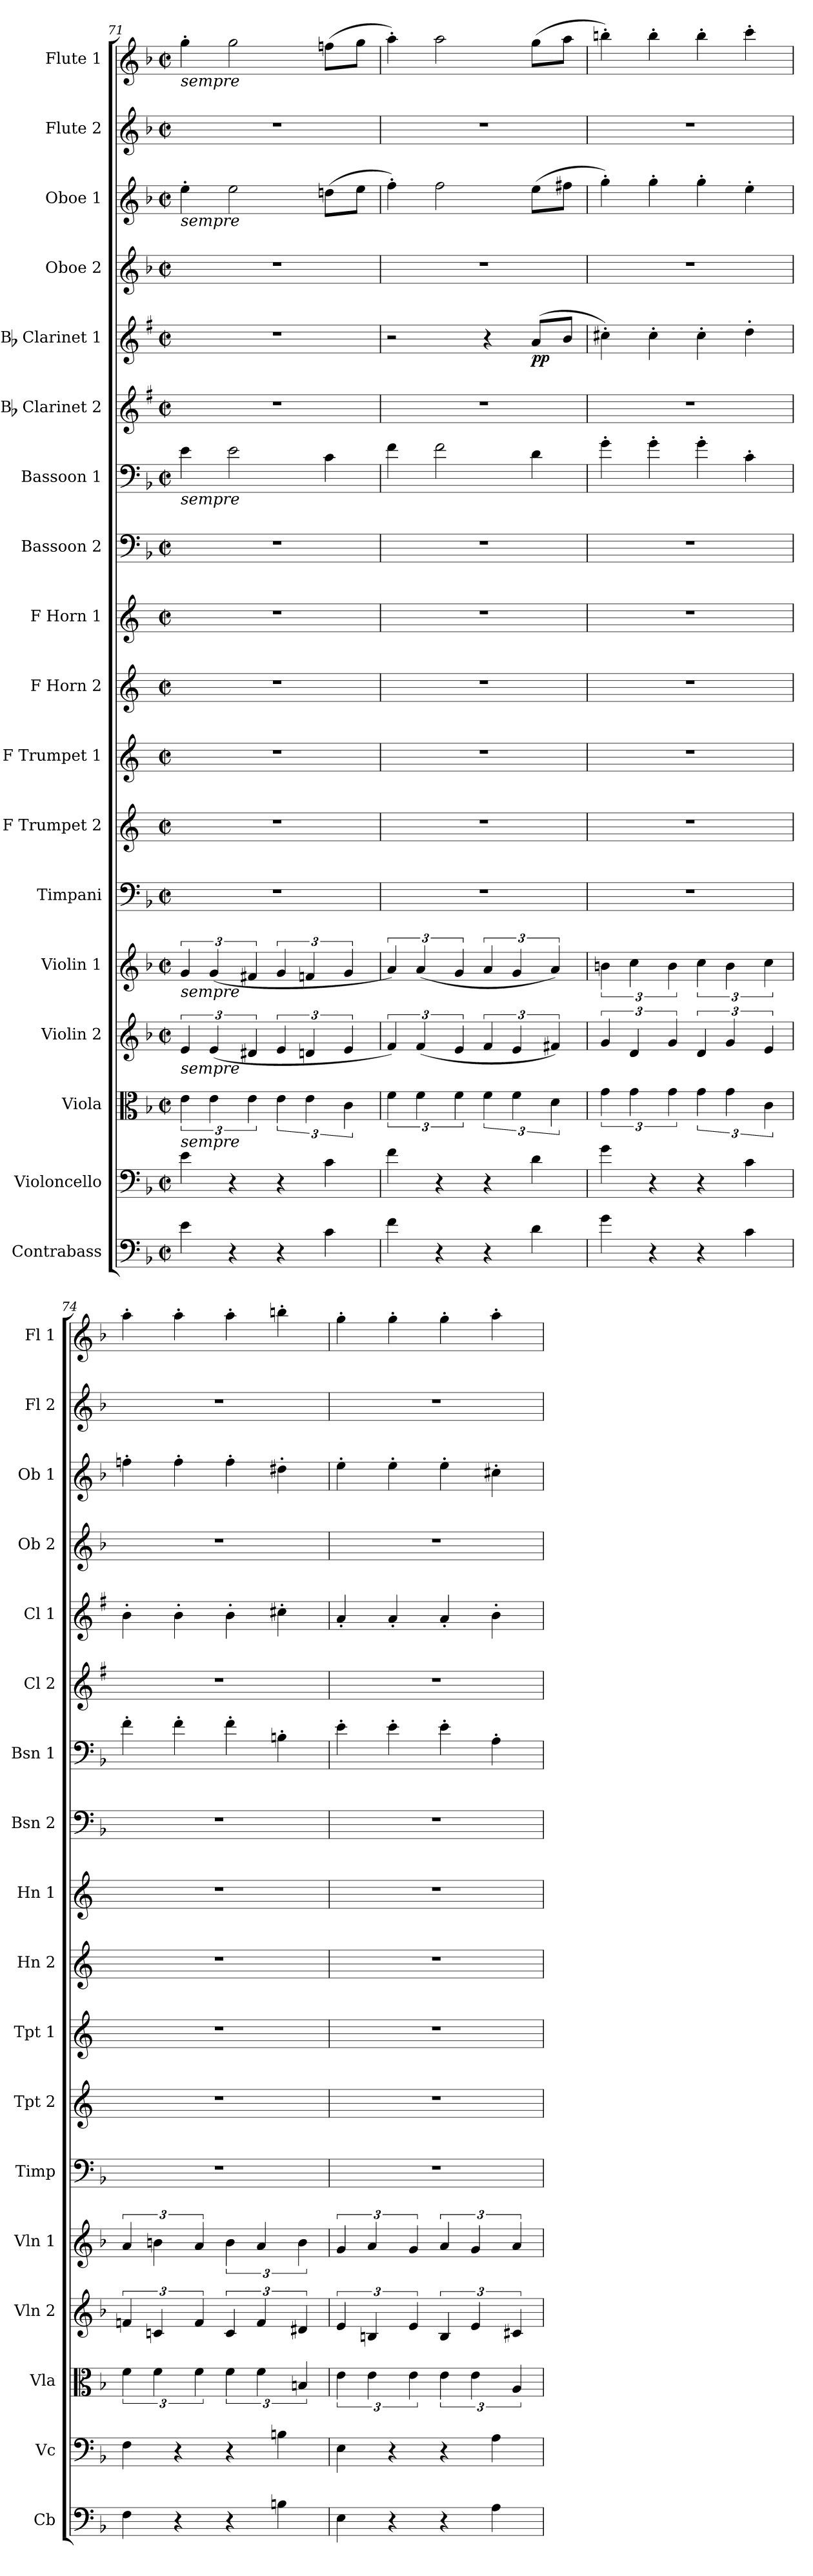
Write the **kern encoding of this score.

**kern	**kern	**kern	**kern	**kern	**kern	**kern	**kern	**kern	**kern	**kern	**kern	**kern	**kern	**dynam	**kern	**kern	**kern	**kern
*part18	*part17	*part16	*part15	*part14	*part13	*part12	*part11	*part10	*part9	*part8	*part7	*part6	*part5	*part5	*part4	*part3	*part2	*part1
*staff18	*staff17	*staff16	*staff15	*staff14	*staff13	*staff12	*staff11	*staff10	*staff9	*staff8	*staff7	*staff6	*staff5	*staff5	*staff4	*staff3	*staff2	*staff1
*I"Contrabass	*I"Violoncello	*I"Viola	*I"Violin 2	*I"Violin 1	*I"Timpani	*I"F Trumpet 2	*I"F Trumpet 1	*I"F Horn 2	*I"F Horn 1	*I"Bassoon 2	*I"Bassoon 1	*I"Bb Clarinet 2	*I"Bb Clarinet 1	*	*I"Oboe 2	*I"Oboe 1	*I"Flute 2	*I"Flute 1
*I'Cb	*I'Vc	*I'Vla	*I'Vln 2	*I'Vln 1	*I'Timp	*I'Tpt 2	*I'Tpt 1	*I'Hn 2	*I'Hn 1	*I'Bsn 2	*I'Bsn 1	*I'Cl 2	*I'Cl 1	*	*I'Ob 2	*I'Ob 1	*I'Fl 2	*I'Fl 1
*clefF4	*clefF4	*clefC3	*clefG2	*clefG2	*clefF4	*clefG2	*clefG2	*clefG2	*clefG2	*clefF4	*clefF4	*clefG2	*clefG2	*	*clefG2	*clefG2	*clefG2	*clefG2
*ITrd7c12	*	*	*	*	*	*ITrd-3c-5	*ITrd-3c-5	*ITrd4c7	*ITrd4c7	*	*	*ITrd1c2	*ITrd1c2	*	*	*	*	*
*k[b-]	*k[b-]	*k[b-]	*k[b-]	*k[b-]	*k[b-]	*k[b-]	*k[b-]	*k[b-]	*k[b-]	*k[b-]	*k[b-]	*k[b-]	*k[b-]	*	*k[b-]	*k[b-]	*k[b-]	*k[b-]
*M2/2	*M2/2	*M2/2	*M2/2	*M2/2	*M2/2	*M2/2	*M2/2	*M2/2	*M2/2	*M2/2	*M2/2	*M2/2	*M2/2	*	*M2/2	*M2/2	*M2/2	*M2/2
*met(c|)	*met(c|)	*met(c|)	*met(c|)	*met(c|)	*met(c|)	*met(c|)	*met(c|)	*met(c|)	*met(c|)	*met(c|)	*met(c|)	*met(c|)	*met(c|)	*	*met(c|)	*met(c|)	*met(c|)	*met(c|)
=71	=71	=71	=71	=71	=71	=71	=71	=71	=71	=71	=71	=71	=71	=71	=71	=71	=71	=71
!	!	!	!	!	!	!	!	!	!	!	!	!	!	!	!	!	!	!LO:TX:b:i:t=sempre
!	!	!	!	!	!	!	!	!	!	!	!	!	!	!	!	!LO:TX:b:i:t=sempre	!	!
!	!	!	!	!	!	!	!	!	!	!	!LO:TX:b:i:t=sempre	!	!	!	!	!	!	!
!	!	!	!	!LO:TX:b:i:t=sempre	!	!	!	!	!	!	!	!	!	!	!	!	!	!
!	!	!	!LO:TX:b:i:t=sempre	!	!	!	!	!	!	!	!	!	!	!	!	!	!	!
!	!	!LO:TX:b:i:t=sempre	!	!	!	!	!	!	!	!	!	!	!	!	!	!	!	!
4E\	4e\	6e\	6e/	6g/	1r	1r	1r	1r	1r	1r	4e\	1r	1r	.	1r	4ee'\	1r	4gg'\
.	.	6e\	(6e/	(6g/	.	.	.	.	.	.	.	.	.	.	.	.	.	.
4r	4r	.	.	.	.	.	.	.	.	.	2e\	.	.	.	.	2ee\	.	2gg\
.	.	6e\	6d#X/	6f#X/	.	.	.	.	.	.	.	.	.	.	.	.	.	.
4r	4r	6e\	6e/	6g/	.	.	.	.	.	.	.	.	.	.	.	.	.	.
.	.	6e\	6dn/	6fn/	.	.	.	.	.	.	.	.	.	.	.	.	.	.
4C\	4c\	.	.	.	.	.	.	.	.	.	4c\	.	.	.	.	(8ddn\L	.	(8ffn\L
.	.	6c\	6e/	6g/	.	.	.	.	.	.	.	.	.	.	.	.	.	.
.	.	.	.	.	.	.	.	.	.	.	.	.	.	.	.	8ee\J	.	8gg\J
=72	=72	=72	=72	=72	=72	=72	=72	=72	=72	=72	=72	=72	=72	=72	=72	=72	=72	=72
4F\	4f\	6f\	6f/)	6a/)	1r	1r	1r	1r	1r	1r	4f\	1r	2r	.	1r	4ff'\)	1r	4aa'\)
.	.	6f\	(6f/	(6a/	.	.	.	.	.	.	.	.	.	.	.	.	.	.
4r	4r	.	.	.	.	.	.	.	.	.	2f\	.	.	.	.	2ff\	.	2aa\
.	.	6f\	6e/	6g/	.	.	.	.	.	.	.	.	.	.	.	.	.	.
4r	4r	6f\	6f/	6a/	.	.	.	.	.	.	.	.	4r	.	.	.	.	.
.	.	6f\	6e/	6g/	.	.	.	.	.	.	.	.	.	.	.	.	.	.
!	!	!	!	!	!	!	!	!	!	!	!	!	!	!LO:DY:b	!	!	!	!
4D\	4d\	.	.	.	.	.	.	.	.	.	4d\	.	(8g/L	pp	.	(8ee\L	.	(8gg\L
.	.	6d\	6f#X/)	6a/)	.	.	.	.	.	.	.	.	.	.	.	.	.	.
.	.	.	.	.	.	.	.	.	.	.	.	.	8a/J	.	.	8ff#X\J	.	8aa\J
=73	=73	=73	=73	=73	=73	=73	=73	=73	=73	=73	=73	=73	=73	=73	=73	=73	=73	=73
4G\	4g\	6g\	6g/	6bn\	1r	1r	1r	1r	1r	1r	4g'\	1r	4bn'\)	.	1r	4gg'\)	1r	4bbn'\)
.	.	6g\	6d/	6cc\	.	.	.	.	.	.	.	.	.	.	.	.	.	.
4r	4r	.	.	.	.	.	.	.	.	.	4g'\	.	4b'\	.	.	4gg'\	.	4bb'\
.	.	6g\	6g/	6b\	.	.	.	.	.	.	.	.	.	.	.	.	.	.
4r	4r	6g\	6d/	6cc\	.	.	.	.	.	.	4g'\	.	4b'\	.	.	4gg'\	.	4bb'\
.	.	6g\	6g/	6b\	.	.	.	.	.	.	.	.	.	.	.	.	.	.
4C\	4c\	.	.	.	.	.	.	.	.	.	4c'\	.	4cc'\	.	.	4ee'\	.	4ccc'\
.	.	6c\	6e/	6cc\	.	.	.	.	.	.	.	.	.	.	.	.	.	.
=74	=74	=74	=74	=74	=74	=74	=74	=74	=74	=74	=74	=74	=74	=74	=74	=74	=74	=74
4FF\	4F\	6f\	6fn/	6a/	1r	1r	1r	1r	1r	1r	4f'\	1r	4a'\	.	1r	4ffn'\	1r	4aa'\
.	.	6f\	6cn/	6bn\	.	.	.	.	.	.	.	.	.	.	.	.	.	.
4r	4r	.	.	.	.	.	.	.	.	.	4f'\	.	4a'\	.	.	4ff'\	.	4aa'\
.	.	6f\	6f/	6a/	.	.	.	.	.	.	.	.	.	.	.	.	.	.
4r	4r	6f\	6c/	6b\	.	.	.	.	.	.	4f'\	.	4a'\	.	.	4ff'\	.	4aa'\
.	.	6f\	6f/	6a/	.	.	.	.	.	.	.	.	.	.	.	.	.	.
4BBn\	4Bn\	.	.	.	.	.	.	.	.	.	4Bn'\	.	4bn'\	.	.	4dd#X'\	.	4bbn'\
.	.	6Bn/	6d#X/	6b\	.	.	.	.	.	.	.	.	.	.	.	.	.	.
!!LO:PB:g=z
=75	=75	=75	=75	=75	=75	=75	=75	=75	=75	=75	=75	=75	=75	=75	=75	=75	=75	=75
4EE\	4E\	6e\	6e/	6g/	1r	1r	1r	1r	1r	1r	4e'\	1r	4g'/	.	1r	4ee'\	1r	4gg'\
.	.	6e\	6Bn/	6a/	.	.	.	.	.	.	.	.	.	.	.	.	.	.
4r	4r	.	.	.	.	.	.	.	.	.	4e'\	.	4g'/	.	.	4ee'\	.	4gg'\
.	.	6e\	6e/	6g/	.	.	.	.	.	.	.	.	.	.	.	.	.	.
4r	4r	6e\	6B/	6a/	.	.	.	.	.	.	4e'\	.	4g'/	.	.	4ee'\	.	4gg'\
.	.	6e\	6e/	6g/	.	.	.	.	.	.	.	.	.	.	.	.	.	.
4AA\	4A\	.	.	.	.	.	.	.	.	.	4A'\	.	4a'\	.	.	4cc#X'\	.	4aa'\
.	.	6A/	6c#X/	6a/	.	.	.	.	.	.	.	.	.	.	.	.	.	.
=	=	=	=	=	=	=	=	=	=	=	=	=	=	=	=	=	=	=
*-	*-	*-	*-	*-	*-	*-	*-	*-	*-	*-	*-	*-	*-	*-	*-	*-	*-	*-
